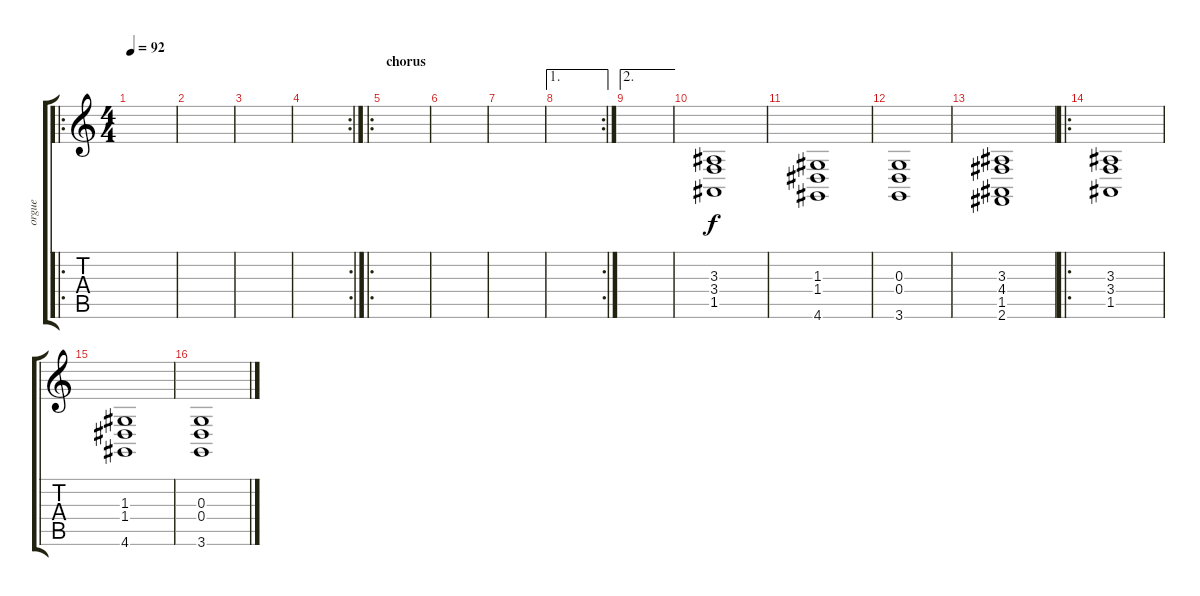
\track ("orgue" "orgue") {instrument percussiveorgan}
\staff {score tabs}
\tuning (E4 B3 G3 D3 A2 E2) {hide}
\ro
\ts (4 4)
\tempo 92
\clef g2
\ks c
|
|
|
\rc 2
|
\ro
\section ("" "chorus")
|
|
|
\ae 1
\rc 2
|
\ae 2
|
(3.3 3.4 1.5).1 |
(1.3 1.4 4.6).1 |
(0.3 0.4 3.6).1 |
(3.3 4.4 1.5 2.6).1 |
\ro
(3.3 3.4 1.5).1 |
(1.3 1.4 4.6).1 |
(0.3 0.4 3.6).1
